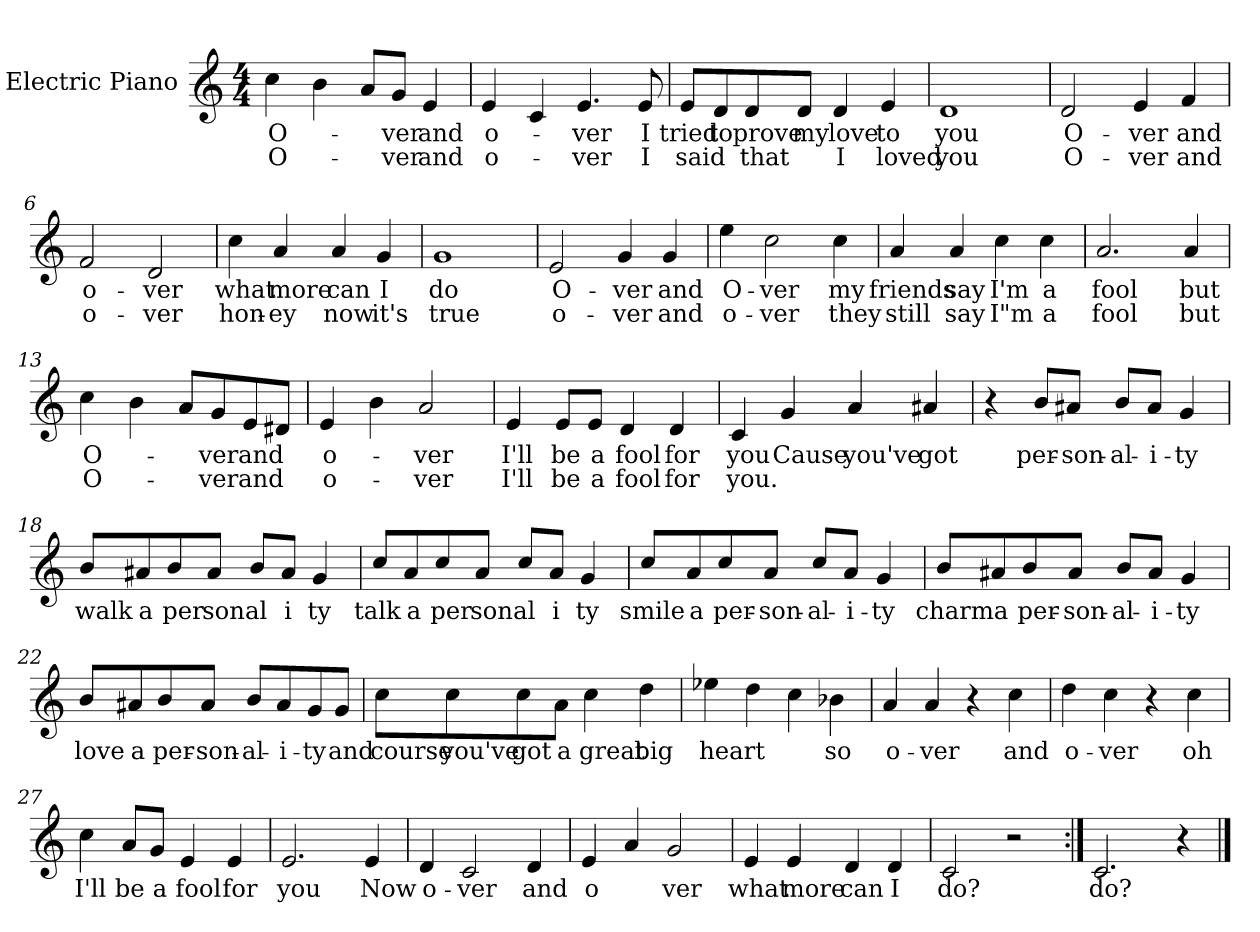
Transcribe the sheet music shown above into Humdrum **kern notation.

**kern	**text	**text
*part1	*part1	*part1
*staff1	*staff1	*staff1
*I"Electric Piano	*	*
*I'E.Pno	*	*
*clefG2	*	*
*k[]	*	*
*C:	*	*
*M4/4	*	*
=1	=1	=1
4cc\	-O-	O-
4b\	.	.
8a/L	.	.
8g/J	-ver	-ver
4e/	and	and
=2	=2	=2
4e/	o-	o-
4c/	.	.
4.e/	ver	-ver
8e/	I	I
=3	=3	=3
8e/L	tried	said
8d/	to	.
8d/	prove	that
8d/J	my	.
4d/	love	I
4e/	to	loved
=4	=4	=4
1d	you	you
!!LO:LB:g=z
=5	=5	=5
2d/	O-	O-
4e/	-ver	-ver
4f/	and	and
=6	=6	=6
2f/	o-	o-
2d/	-ver	-ver
=7	=7	=7
4cc\	what	hon-
4a/	more	-ey
4a/	can	now
4g/	I	it's
=8	=8	=8
1g	do	true
!!LO:LB:g=z
=9	=9	=9
2e/	O-	o-
4g/	-ver	-ver
4g/	and	and
=10	=10	=10
4ee\	O-	o-
2cc\	-ver	-ver
4cc\	my	they
=11	=11	=11
4a/	friends	still
4a/	say	say
4cc\	I'm	I"m
4cc\	a	a
=12	=12	=12
2.a/	fool	fool
4a/	but	but
!!LO:LB:g=z
=13	=13	=13
4cc\	O-	-O-
4b\	.	.
8a/L	.	.
8g/	-ver	-ver
8e/	and	and
8d#X/J	.	.
=14	=14	=14
4e/	o-	o-
4b\	.	.
2a/	-ver	-ver
=15	=15	=15
4e/	I'll	I'll
8e/L	be	be
8e/J	a	a
4d/	fool	fool
4d/	for	for
=16	=16	=16
4c/	you	you.
4g/	Cause	.
4a/	you've	.
4a#X/	got	.
!!LO:LB:g=z
=17	=17	=17
4r	.	.
8b/L	per-	.
8a#X/J	-son-	.
8b/L	-al-	.
8a#/J	-i-	.
4g/	-ty	.
=18	=18	=18
8b/L	walk	.
8a#X/	a	.
8b/	per	.
8a#/J	son	.
8b/L	al	.
8a#/J	i	.
4g/	ty	.
=19	=19	=19
8cc/L	talk	.
8a/	a	.
8cc/	per	.
8a/J	son	.
8cc/L	al	.
8a/J	i	.
4g/	ty	.
=20	=20	=20
8cc/L	smile	.
8a/	a	.
8cc/	per-	.
8a/J	-son-	.
8cc/L	-al-	.
8a/J	-i-	.
4g/	-ty	.
!!LO:LB:g=z
=21	=21	=21
8b/L	charm	.
8a#X/	a	.
8b/	per-	.
8a#/J	-son-	.
8b/L	-al-	.
8a#/J	-i-	.
4g/	-ty	.
=22	=22	=22
8b/L	love	.
8a#X/	a	.
8b/	per-	.
8a#/J	-son-	.
8b/L	-al-	.
8a#/	-i-	.
8g/	-ty	.
8g/J	and	.
=23	=23	=23
8cc\L	course	.
8cc\	you've	.
8cc\	got	.
8a\J	a	.
4cc\	great	.
4dd\	big	.
=24	=24	=24
4ee-X\	heart	.
4dd\	.	.
4cc\	.	.
4b-X\	so	.
!!LO:LB:g=z
=25	=25	=25
4a/	o-	.
4a/	-ver	.
4r	.	.
4cc\	and	.
=26	=26	=26
4dd\	o-	.
4cc\	-ver	.
4r	.	.
4cc\	oh	.
=27	=27	=27
4cc\	I'll	.
8a/L	be	.
8g/J	a	.
4e/	fool	.
4e/	for	.
=28	=28	=28
2.e/	you	.
4e/	Now	.
!!LO:LB:g=z
=29	=29	=29
4d/	o-	.
2c/	-ver	.
4d/	and	.
=30	=30	=30
4e/	-o	.
4a/	.	.
2g/	ver	.
=31	=31	=31
4e/	what	.
4e/	more	.
4d/	can	.
4d/	I	.
=32	=32	=32
2c/	do?	.
2r	.	.
=33:|!	=33:|!	=33:|!
2.c/	do?	.
4r	.	.
==	==	==
*-	*-	*-
